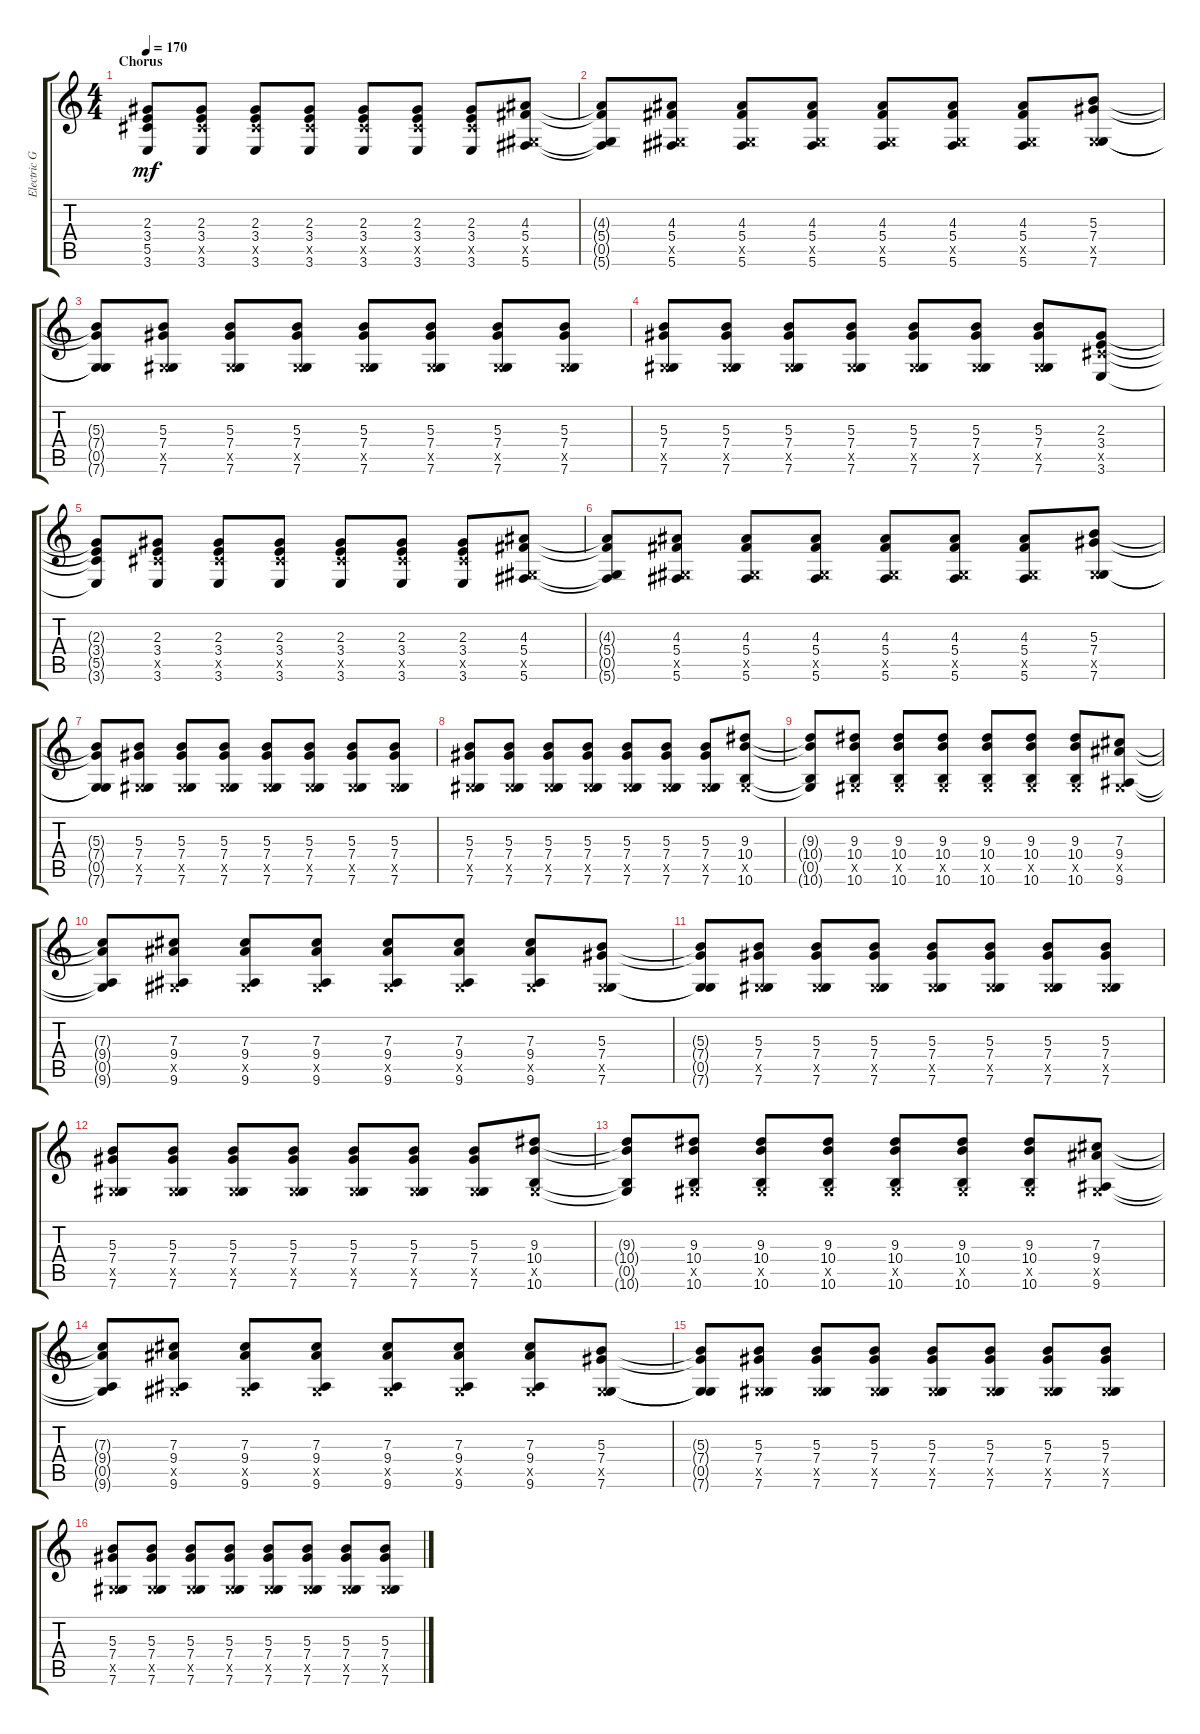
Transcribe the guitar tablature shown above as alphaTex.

\track ("Electric Guitar" "Electric G") {instrument distortionguitar}
\staff {score tabs}
\tuning (Eb4 Bb3 Gb3 Db3 Ab2 Db2) {hide}
\ts (4 4)
\section ("" "Chorus")
\tempo 170
\clef g2
\ks c
(2.3{t} 3.4{t} 5.5{t} 3.6{t}).8{dy mf} (2.3 3.4 5.5{x} 3.6).8 (2.3 3.4 5.5{x} 3.6).8 (2.3 3.4 5.5{x} 3.6).8 (2.3 3.4 5.5{x} 3.6).8 (2.3 3.4 5.5{x} 3.6).8 (2.3 3.4 5.5{x} 3.6).8 (4.3 5.4 0.5{x} 5.6).8 |
(4.3{t} 5.4{t} 0.5{t} 5.6{t}).8 (4.3 5.4 0.5{x} 5.6).8 (4.3 5.4 0.5{x} 5.6).8 (4.3 5.4 0.5{x} 5.6).8 (4.3 5.4 0.5{x} 5.6).8 (4.3 5.4 0.5{x} 5.6).8 (4.3 5.4 0.5{x} 5.6).8 (5.3 7.4 0.5{x} 7.6).8 |
(5.3{t} 7.4{t} 0.5{t} 7.6{t}).8 (5.3 7.4 0.5{x} 7.6).8 (5.3 7.4 0.5{x} 7.6).8 (5.3 7.4 0.5{x} 7.6).8 (5.3 7.4 0.5{x} 7.6).8 (5.3 7.4 0.5{x} 7.6).8 (5.3 7.4 0.5{x} 7.6).8 (5.3 7.4 0.5{x} 7.6).8 |
(5.3 7.4 0.5{x} 7.6).8 (5.3 7.4 0.5{x} 7.6).8 (5.3 7.4 0.5{x} 7.6).8 (5.3 7.4 0.5{x} 7.6).8 (5.3 7.4 0.5{x} 7.6).8 (5.3 7.4 0.5{x} 7.6).8 (5.3 7.4 0.5{x} 7.6).8 (2.3 3.4 5.5{x} 3.6).8 |
(2.3{t} 3.4{t} 5.5{t} 3.6{t}).8 (2.3 3.4 5.5{x} 3.6).8 (2.3 3.4 5.5{x} 3.6).8 (2.3 3.4 5.5{x} 3.6).8 (2.3 3.4 5.5{x} 3.6).8 (2.3 3.4 5.5{x} 3.6).8 (2.3 3.4 5.5{x} 3.6).8 (4.3 5.4 0.5{x} 5.6).8 |
(4.3{t} 5.4{t} 0.5{t} 5.6{t}).8 (4.3 5.4 0.5{x} 5.6).8 (4.3 5.4 0.5{x} 5.6).8 (4.3 5.4 0.5{x} 5.6).8 (4.3 5.4 0.5{x} 5.6).8 (4.3 5.4 0.5{x} 5.6).8 (4.3 5.4 0.5{x} 5.6).8 (5.3 7.4 0.5{x} 7.6).8 |
(5.3{t} 7.4{t} 0.5{t} 7.6{t}).8 (5.3 7.4 0.5{x} 7.6).8 (5.3 7.4 0.5{x} 7.6).8 (5.3 7.4 0.5{x} 7.6).8 (5.3 7.4 0.5{x} 7.6).8 (5.3 7.4 0.5{x} 7.6).8 (5.3 7.4 0.5{x} 7.6).8 (5.3 7.4 0.5{x} 7.6).8 |
(5.3 7.4 0.5{x} 7.6).8 (5.3 7.4 0.5{x} 7.6).8 (5.3 7.4 0.5{x} 7.6).8 (5.3 7.4 0.5{x} 7.6).8 (5.3 7.4 0.5{x} 7.6).8 (5.3 7.4 0.5{x} 7.6).8 (5.3 7.4 0.5{x} 7.6).8 (9.3 10.4 0.5{x} 10.6).8 |
(9.3{t} 10.4{t} 0.5{t} 10.6{t}).8 (9.3 10.4 0.5{x} 10.6).8 (9.3 10.4 0.5{x} 10.6).8 (9.3 10.4 0.5{x} 10.6).8 (9.3 10.4 0.5{x} 10.6).8 (9.3 10.4 0.5{x} 10.6).8 (9.3 10.4 0.5{x} 10.6).8 (7.3 9.4 0.5{x} 9.6).8 |
(7.3{t} 9.4{t} 0.5{t} 9.6{t}).8 (7.3 9.4 0.5{x} 9.6).8 (7.3 9.4 0.5{x} 9.6).8 (7.3 9.4 0.5{x} 9.6).8 (7.3 9.4 0.5{x} 9.6).8 (7.3 9.4 0.5{x} 9.6).8 (7.3 9.4 0.5{x} 9.6).8 (5.3 7.4 0.5{x} 7.6).8 |
(5.3{t} 7.4{t} 0.5{t} 7.6{t}).8 (5.3 7.4 0.5{x} 7.6).8 (5.3 7.4 0.5{x} 7.6).8 (5.3 7.4 0.5{x} 7.6).8 (5.3 7.4 0.5{x} 7.6).8 (5.3 7.4 0.5{x} 7.6).8 (5.3 7.4 0.5{x} 7.6).8 (5.3 7.4 0.5{x} 7.6).8 |
(5.3 7.4 0.5{x} 7.6).8 (5.3 7.4 0.5{x} 7.6).8 (5.3 7.4 0.5{x} 7.6).8 (5.3 7.4 0.5{x} 7.6).8 (5.3 7.4 0.5{x} 7.6).8 (5.3 7.4 0.5{x} 7.6).8 (5.3 7.4 0.5{x} 7.6).8 (9.3 10.4 0.5{x} 10.6).8 |
(9.3{t} 10.4{t} 0.5{t} 10.6{t}).8 (9.3 10.4 0.5{x} 10.6).8 (9.3 10.4 0.5{x} 10.6).8 (9.3 10.4 0.5{x} 10.6).8 (9.3 10.4 0.5{x} 10.6).8 (9.3 10.4 0.5{x} 10.6).8 (9.3 10.4 0.5{x} 10.6).8 (7.3 9.4 0.5{x} 9.6).8 |
(7.3{t} 9.4{t} 0.5{t} 9.6{t}).8 (7.3 9.4 0.5{x} 9.6).8 (7.3 9.4 0.5{x} 9.6).8 (7.3 9.4 0.5{x} 9.6).8 (7.3 9.4 0.5{x} 9.6).8 (7.3 9.4 0.5{x} 9.6).8 (7.3 9.4 0.5{x} 9.6).8 (5.3 7.4 0.5{x} 7.6).8 |
(5.3{t} 7.4{t} 0.5{t} 7.6{t}).8 (5.3 7.4 0.5{x} 7.6).8 (5.3 7.4 0.5{x} 7.6).8 (5.3 7.4 0.5{x} 7.6).8 (5.3 7.4 0.5{x} 7.6).8 (5.3 7.4 0.5{x} 7.6).8 (5.3 7.4 0.5{x} 7.6).8 (5.3 7.4 0.5{x} 7.6).8 |
(5.3 7.4 0.5{x} 7.6).8 (5.3 7.4 0.5{x} 7.6).8 (5.3 7.4 0.5{x} 7.6).8 (5.3 7.4 0.5{x} 7.6).8 (5.3 7.4 0.5{x} 7.6).8 (5.3 7.4 0.5{x} 7.6).8 (5.3 7.4 0.5{x} 7.6).8 (5.3 7.4 0.5{x} 7.6).8
